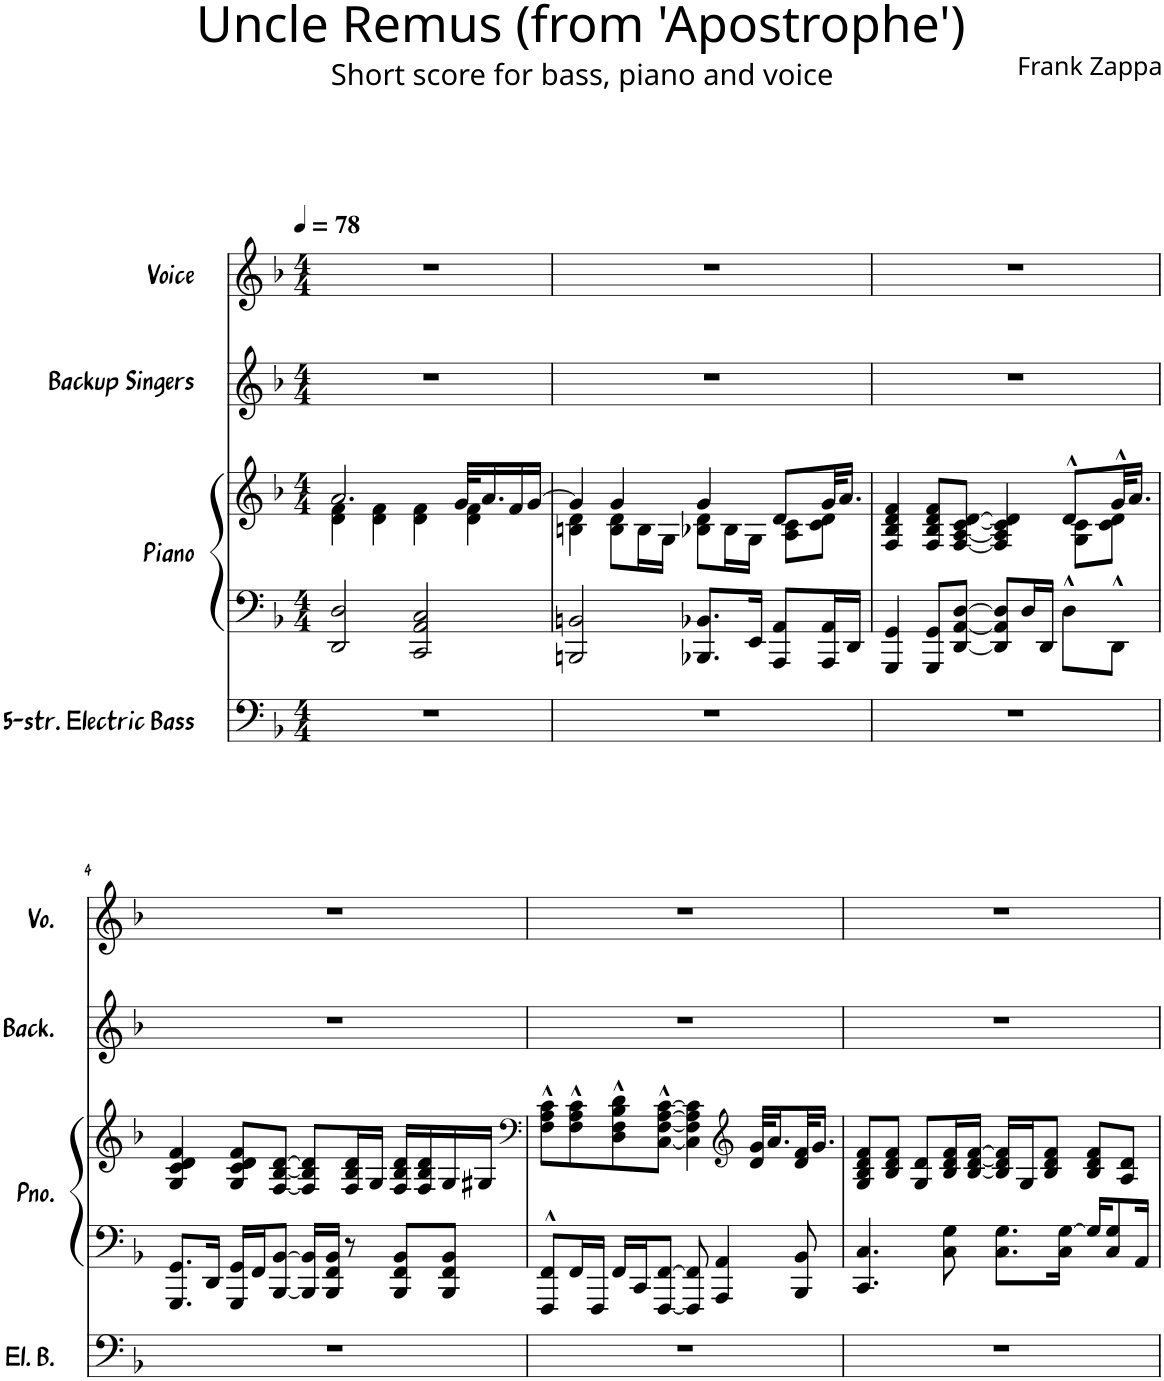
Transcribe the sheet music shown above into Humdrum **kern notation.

**kern	**kern	**kern	**kern	**kern
*part4	*part3	*part3	*part2	*part1
*staff5	*staff4	*staff3	*staff2	*staff1
*I"5-str. Electric Bass	*I"Piano	*	*I"Backup Singers	*I"Voice
*I'El. B.	*I'Pno.	*	*I'Back.	*I'Vo.
*clefF4	*clefF4	*clefG2	*clefG2	*clefG2
*Trd7c12	*	*	*	*
*k[b-]	*k[b-]	*k[b-]	*k[b-]	*k[b-]
*M4/4	*M4/4	*M4/4	*M4/4	*M4/4
*MM78	*MM78	*MM78	*MM78	*MM78
=1	=1	=1	=1	=1
*	*	*^	*	*
1r	2DD/ 2D/	2.a/	4d\ 4f\	1r	1r
.	.	.	4d\ 4f\	.	.
.	2CC/ 2AA/ 2C/	.	4d\ 4f\	.	.
.	.	32g/KLL	4d\ 4f\	.	.
.	.	16.a/	.	.	.
.	.	16f/	.	.	.
.	.	[16g/JJ	.	.	.
=2	=2	=2	=2	=2	=2
1r	2BBBn/ 2BBn/	4g/]	4Bn\ 4d\	1r	1r
.	.	4g/	8B\ 8d\L	.	.
.	.	.	16B\L	.	.
.	.	.	16G\JJ	.	.
.	8.BBB-X/ 8.BB-X/L	4g/	8B-X\ 8d\L	.	.
.	.	.	16B-\L	.	.
.	16EE/Jk	.	16G\JJ	.	.
.	8AAA/ 8AA/L	8d/L	8A\ 8c\L	.	.
.	16AAA/ 16AA/L	32g/KL	8c\ 8d\J	.	.
.	.	16.a/JJ	.	.	.
.	16DD/JJ	.	.	.	.
=3	=3	=3	=3	=3	=3
1r	4GGG/ 4GG/	4F/ 4B-/ 4d/ 4f/	2.ryy	1r	1r
.	8GGG/ 8GG/L	8F/ 8B-/ 8d/ 8f/L	.	.	.
.	[8DD/ [8AA/ [8D/J	[8F/ [8A/ [8c/ [8d/J	.	.	.
.	8DD/] 8AA/] 8D/]L	4F/] 4A/] 4c/] 4d/]	.	.	.
.	16D/L	.	.	.	.
.	16DD/JJ	.	.	.	.
.	8D^^\L	8d^^/L	8G\ 8c\L	.	.
.	8DD^^\J	32g^^/KL	8c\ 8d\J	.	.
.	.	16.a/JJ	.	.	.
*	*	*v	*v	*	*
!!LO:LB:g=z
=4	=4	=4	=4	=4
1r	8.GGG/ 8.GG/L	4G/ 4c/ 4d/ 4f/	1r	1r
.	16DD/Jk	.	.	.
.	16GGG/ 16GG/LL	8G/ 8c/ 8d/ 8f/L	.	.
.	16FF/J	.	.	.
.	[8BBB-/ [8BB-/J	[8F/ [8B-/ [8d/J	.	.
.	16BBB-/] 16BB-/]LL	8F/] 8B-/] 8d/]L	.	.
.	16BBB-/ 16FF/ 16BB-/JJ	.	.	.
.	8r	16F/ 16B-/ 16d/L	.	.
.	.	16G/JJ	.	.
.	8BBB-/ 8FF/ 8BB-/L	16F/ 16B-/ 16d/LL	.	.
.	.	16F/ 16B-/ 16d/	.	.
.	8BBB-/ 8FF/ 8BB-/J	16G/	.	.
.	.	16G#X/JJ	.	.
=5	=5	=5	=5	=5
*	*	*clefF4	*	*
1r	8FFF/^^ 8FF/^^L	8F\^^ 8A\^^ 8c\^^L	1r	1r
.	16FF/L	8F\^^ 8A\^^ 8c\^^	.	.
.	16FFF/JJ	.	.	.
.	16FF/LL	8D\^^ 8F\^^ 8B-\^^ 8d\^^	.	.
.	16CC/J	.	.	.
.	[8FFF/ [8FF/J	[8C\^^ [8F\^^ [8A\^^ [8c\^^J	.	.
.	8FFF/] 8FF/]	4C\] 4F\] 4A\] 4c\]	.	.
.	4AAA/ 4AA/	.	.	.
*	*	*clefG2	*	*
.	.	32d/ 32g/KLL	.	.
.	.	16.a/	.	.
.	8BBB-/ 8BB-/	32d/ 32f/K	.	.
.	.	16.g/JJ	.	.
=6	=6	=6	=6	=6
1r	4.CC/ 4.C/	8G/ 8B-/ 8d/ 8f/L	1r	1r
.	.	8B-/ 8d/ 8f/J	.	.
.	.	8G/ 8d/L	.	.
.	8C\ 8G\	16B-/ 16d/ 16f/L	.	.
.	.	[16B-/ [16d/ [16f/JJ	.	.
.	8.C\ 8.G\L	16B-/] 16d/] 16f/]LL	.	.
.	.	16G/J	.	.
.	.	8B-/ 8d/ 8f/J	.	.
.	16C\ [16G\Jk	.	.	.
.	16G/KL]	8B-/ 8d/ 8f/L	.	.
.	8C/ 8G/	.	.	.
.	.	8A/ 8d/J	.	.
.	16AA/Jk	.	.	.
=	=	=	=	=
*-	*-	*-	*-	*-
